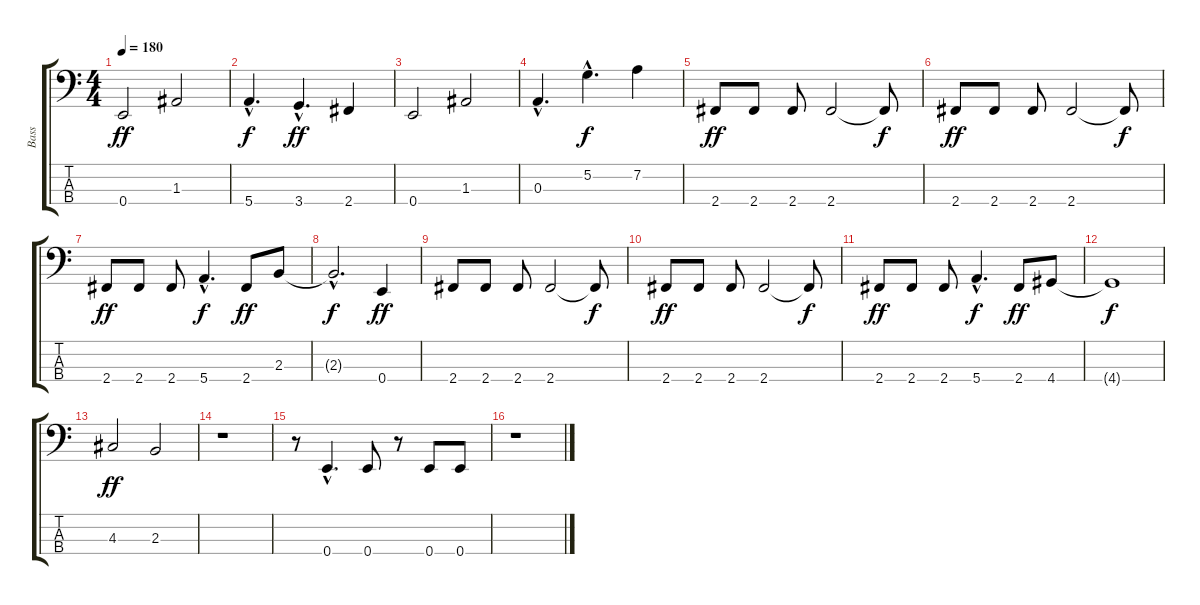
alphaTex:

\track ("Bass" "Bass") {instrument electricbasspick}
\staff {score tabs}
\tuning (G2 D2 A1 E1) {hide}
\ts (4 4)
\tempo 180
\clef f4
\ks c
0.4.2{dy ff} 1.3.2 |
5.4{hac}.4{d dy f} 3.4{hac}.4{d dy ff} 2.4.4 |
0.4.2 1.3.2 |
0.3{hac}.4{d} 5.2{hac}.4{d dy f} 7.2.4 |
2.4.8{dy ff} 2.4.8 2.4.8 2.4.2 2.4{t}.8{dy f} |
2.4.8{dy ff} 2.4.8 2.4.8 2.4.2 2.4{t}.8{dy f} |
2.4.8{dy ff} 2.4.8 2.4.8 5.4{hac}.4{d dy f} 2.4.8{dy ff} 2.3.8 |
2.3{hac t}.2{d dy f} 0.4.4{dy ff} |
2.4.8 2.4.8 2.4.8 2.4.2 2.4{t}.8{dy f} |
2.4.8{dy ff} 2.4.8 2.4.8 2.4.2 2.4{t}.8{dy f} |
2.4.8{dy ff} 2.4.8 2.4.8 5.4{hac}.4{d dy f} 2.4.8{dy ff} 4.4.8 |
4.4{t}.1{dy f} |
4.3.2{dy ff} 2.3.2 |
r.1 |
r.8 0.4{hac}.4{d} 0.4.8 r.8 0.4.8 0.4.8 |
r.1
